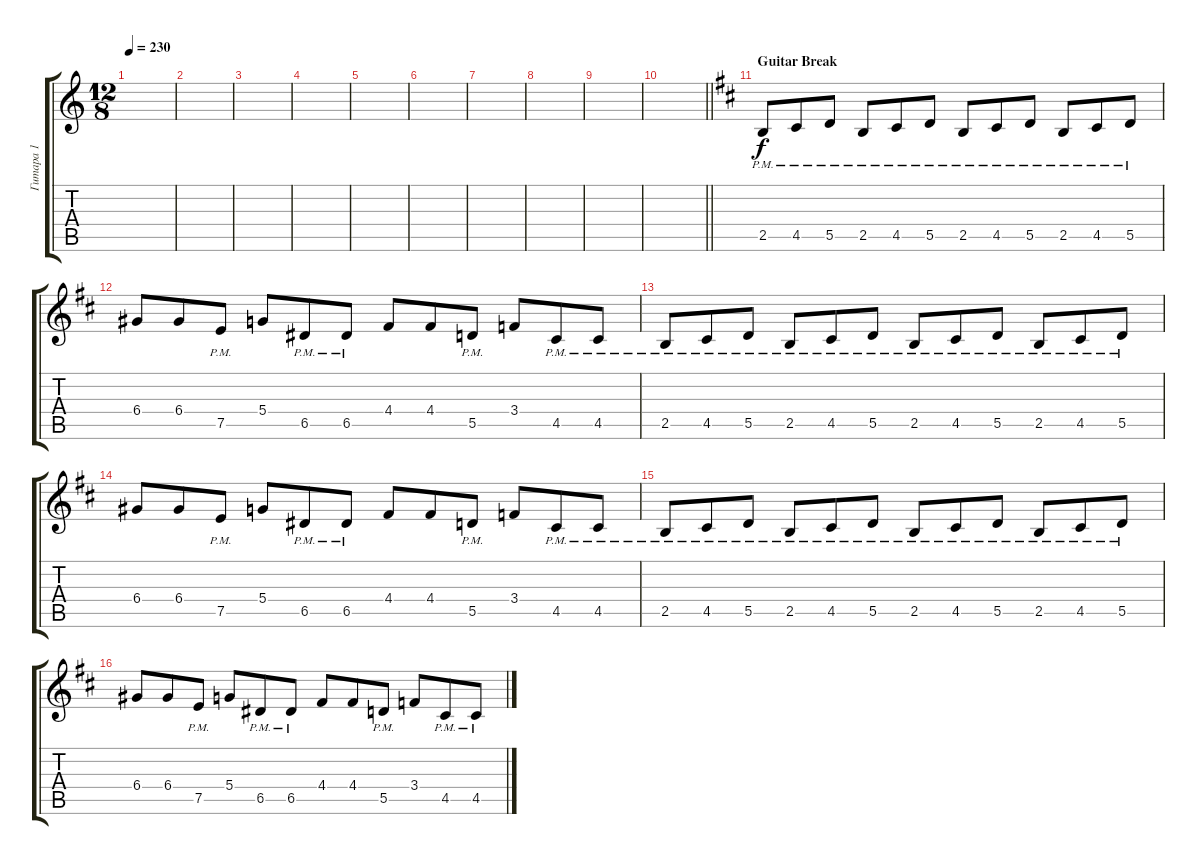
\track ("Гитара 1" "Гитара 1") {instrument distortionguitar}
\staff {score tabs}
\tuning (E4 B3 G3 D3 A2 E2) {hide}
\ts (12 8)
\tempo 230
\clef g2
\ks aminor
|
|
|
|
|
|
|
|
|
\barLineRight lightlight
|
\section ("" "Guitar Break")
\ks bminor
2.5{pm}.8{volume 8} 4.5{pm}.8 5.5{pm}.8 2.5{pm}.8 4.5{pm}.8 5.5{pm}.8 2.5{pm}.8 4.5{pm}.8 5.5{pm}.8 2.5{pm}.8 4.5{pm}.8 5.5{pm}.8 |
6.4.8 6.4.8 7.5{pm}.8 5.4.8 6.5{pm}.8 6.5{pm}.8 4.4.8 4.4.8 5.5{pm}.8 3.4.8 4.5{pm}.8 4.5{pm}.8 |
2.5{pm}.8 4.5{pm}.8 5.5{pm}.8 2.5{pm}.8 4.5{pm}.8 5.5{pm}.8 2.5{pm}.8 4.5{pm}.8 5.5{pm}.8 2.5{pm}.8 4.5{pm}.8 5.5{pm}.8 |
6.4.8 6.4.8 7.5{pm}.8 5.4.8 6.5{pm}.8 6.5{pm}.8 4.4.8 4.4.8 5.5{pm}.8 3.4.8 4.5{pm}.8 4.5{pm}.8 |
2.5{pm}.8 4.5{pm}.8 5.5{pm}.8 2.5{pm}.8 4.5{pm}.8 5.5{pm}.8 2.5{pm}.8 4.5{pm}.8 5.5{pm}.8 2.5{pm}.8 4.5{pm}.8 5.5{pm}.8 |
6.4.8 6.4.8 7.5{pm}.8 5.4.8 6.5{pm}.8 6.5{pm}.8 4.4.8 4.4.8 5.5{pm}.8 3.4.8 4.5{pm}.8 4.5{pm}.8
